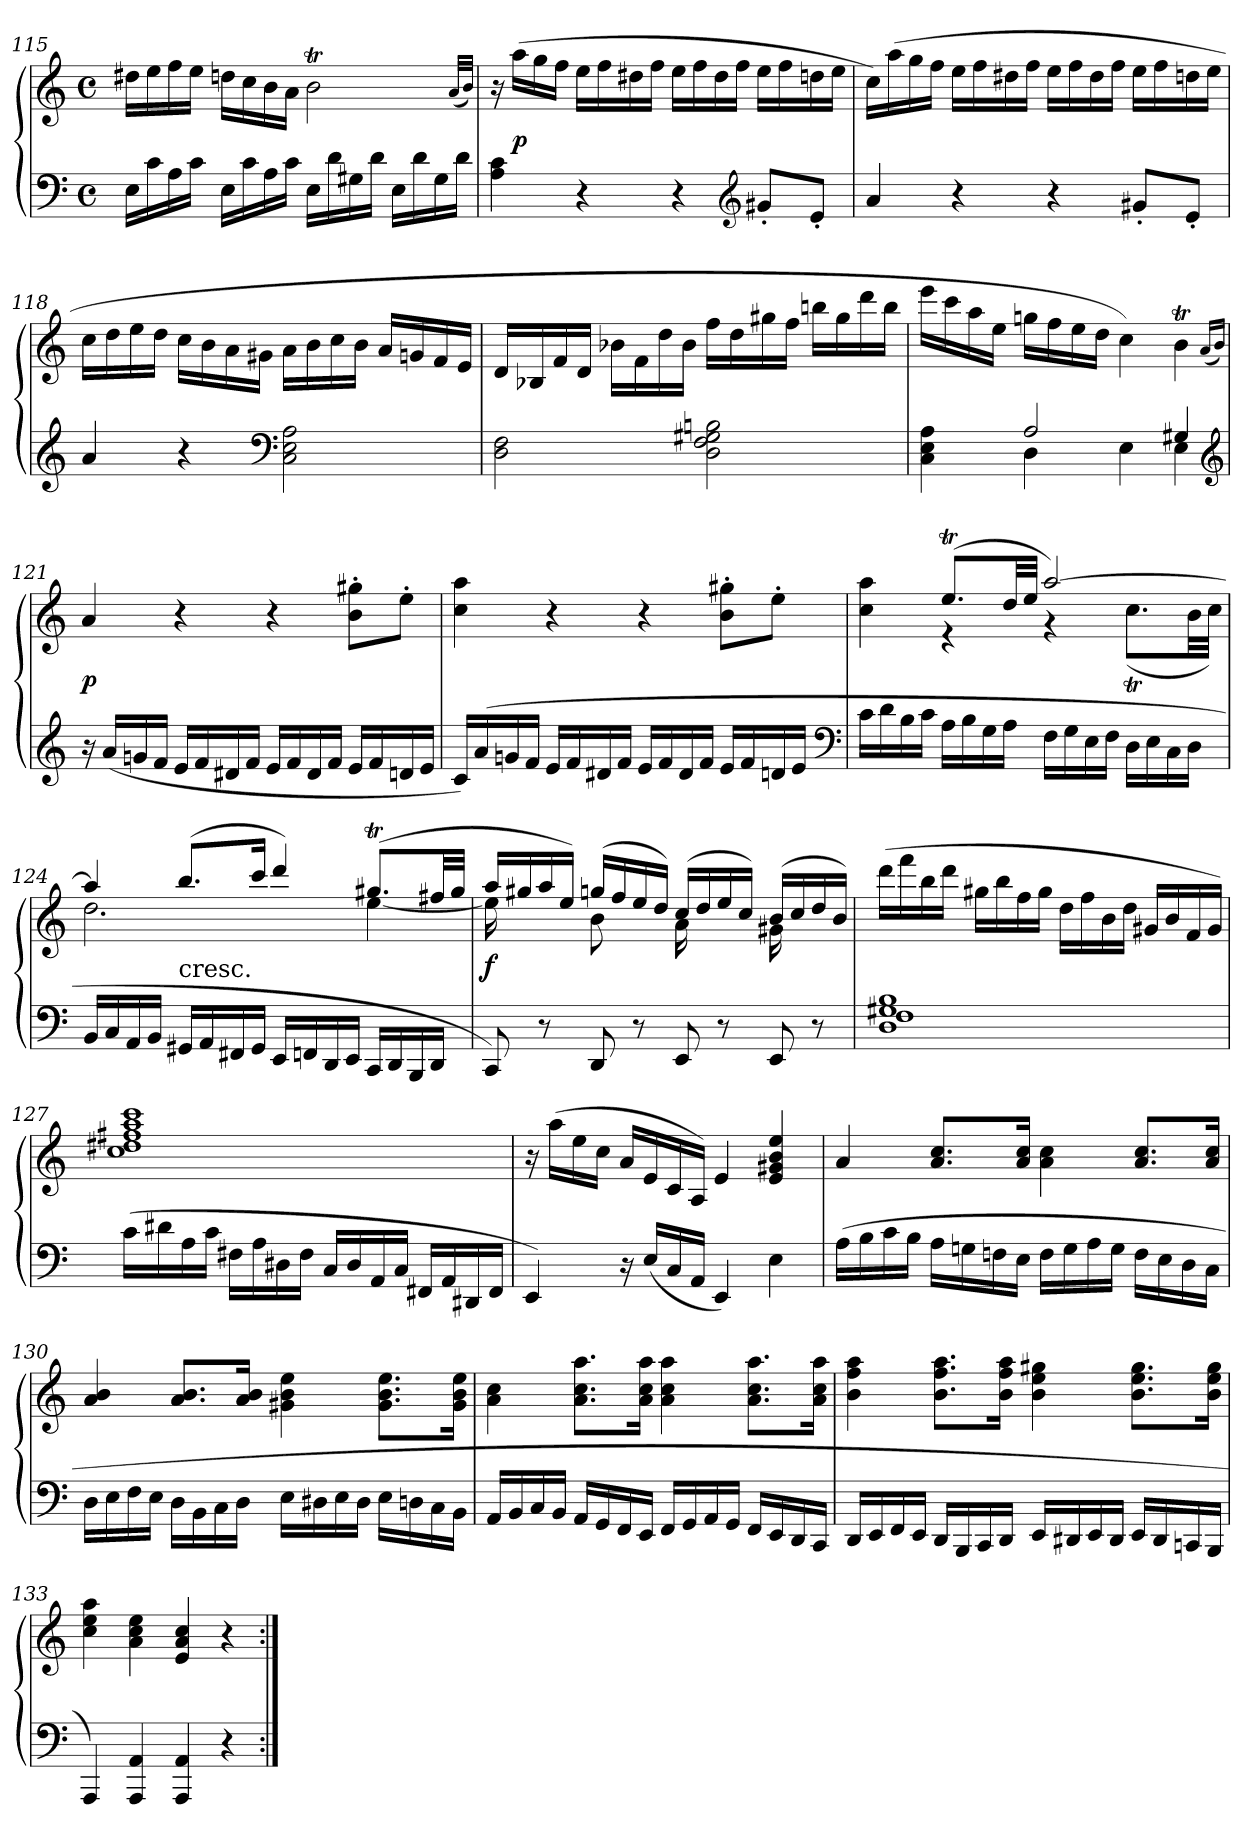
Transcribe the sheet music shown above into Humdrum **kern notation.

**kern	**kern	**dynam
*part1	*part1	*part1
*staff2	*staff1	*staff1/2
*clefF4	*clefG2	*
*k[]	*k[]	*
*a:	*a:	*
*M4/4	*M4/4	*
*met(c)	*met(c)	*
=115	=115	=115
16ELL	16dd#XLL	.
16c	16ee	.
16A	16ff	.
16cJJ	16eeJJ	.
16ELL	16ddnLL	.
16c	16cc	.
16A	16b	.
16cJJ	16aJJ	.
16ELL	2bt	.
16d	.	.
16G#X	.	.
16dJJ	.	.
16ELL	.	.
16d	.	.
16G#	.	.
16dJJ	.	.
.	(32qaLLL	.
.	32qbJJJ)	.
=116	=116	=116
4A 4c	16r	.
.	(16aaLL	p
.	16gg	.
.	16ffJJ	.
4r	16eeLL	.
.	16ff	.
.	16dd#X	.
.	16ffJJ	.
4r	16eeLL	.
.	16ff	.
.	16dd#	.
.	16ffJJ	.
*clefG2	*	*
8g#X'L	16eeLL	.
.	16ff	.
8e'J	16ddn	.
.	16eeJJ	.
=117	=117	=117
4a	16ccLL)	.
.	(16aa	.
.	16gg	.
.	16ffJJ	.
4r	16eeLL	.
.	16ff	.
.	16dd#X	.
.	16ffJJ	.
4r	16eeLL	.
.	16ff	.
.	16dd#	.
.	16ffJJ	.
8g#X'L	16eeLL	.
.	16ff	.
8e'J	16ddn	.
.	16eeJJ	.
=118	=118	=118
4a	16ccLL	.
.	16dd	.
.	16ee	.
.	16ddJJ	.
4r	16cc\LL	.
.	16b\	.
.	16a\	.
.	16g#X\JJ	.
*clefF4	*	*
2C 2E 2A	16aLL	.
.	16b	.
.	16cc	.
.	16bJJ	.
.	16aLL	.
.	16gn	.
.	16f	.
.	16eJJ	.
=119	=119	=119
2D 2F	16dLL	.
.	16B-X	.
.	16f	.
.	16dJJ	.
.	16b-X\LL	.
.	16f\	.
.	16dd\	.
.	16b-\JJ	.
2D 2F 2G#X 2Bn	16ffLL	.
.	16dd	.
.	16gg#X	.
.	16ffJJ	.
.	16bbnLL	.
.	16gg#	.
.	16ddd	.
.	16bbJJ	.
=120	=120	=120
*^	*	*
4ryy	4C 4E 4A	16eeeLL	.
.	.	16ccc	.
.	.	16aa	.
.	.	16eeJJ	.
2A	4D	16ggnLL	.
.	.	16ff	.
.	.	16ee	.
.	.	16ddJJ	.
.	4E	4cc)	.
4G#X	4E	4bt	.
*v	*v	*	*
*clefG2	*	*
.	(16qaLL	.
.	16qbJJ)	.
=121	=121	=121
16r	4a	p
(16aLL	.	.
16gn	.	.
16fJJ	.	.
16eLL	4r	.
16f	.	.
16d#X	.	.
16fJJ	.	.
16eLL	4r	.
16f	.	.
16d#	.	.
16fJJ	.	.
16eLL	8b' 8gg#X'L	.
16f	.	.
16dn	8ee'J	.
16eJJ	.	.
=122	=122	=122
16cLL)	4cc 4aa	.
(>16a	.	.
16gn	.	.
16fJJ	.	.
16eLL	4r	.
16f	.	.
16d#X	.	.
16fJJ	.	.
16eLL	4r	.
16f	.	.
16d#	.	.
16fJJ	.	.
16eLL	8b' 8gg#X'L	.
16f	.	.
16dn	8ee'J	.
16eJJ	.	.
*clefF4	*	*
=123	=123	=123
*	*^	*
16cLL	4ryy	4cc 4aa	.
16d	.	.	.
16B	.	.	.
16cJJ	.	.	.
16ALL	(8.eetL	4r	.
16B	.	.	.
16G	.	.	.
16AJJ	32ddLL	.	.
.	32eeJJJ	.	.
16FLL	[2aa)	4r	.
16G	.	.	.
16E	.	.	.
16FJJ	.	.	.
16DLL	.	(8.ccTL	.
16E	.	.	.
16C	.	.	.
16DJJ	.	32bLL	.
.	.	32ccJJJ)	.
=124	=124	=124	=124
16BBLL	4aa]	2.dd	.
16C	.	.	.
16AA	.	.	.
16BBJJ	.	.	.
!	!LO:TX:c:t=cresc.	!	!
16GG#XLL	(8.bbL	.	.
16AA	.	.	.
16FF#X	.	.	.
16GG#JJ	16cccJk	.	.
16EELL	4ddd)	.	.
16FFn	.	.	.
16DD	.	.	.
16EEJJ	.	.	.
16CCLL	(8.gg#XtL	[4ee	.
16DD	.	.	.
16BBB	.	.	.
16DDJJ	32ff#XLL	.	.
.	32gg#JJJ	.	.
=125	=125	=125	=125
8CC)	16aaLL	16ee]	f
.	16gg#X	8.ryy	.
8r	16aa	.	.
.	16eeJJ)	.	.
8DD	(16ggnLL	8b	.
.	16ff	.	.
8r	16ee	8ryy	.
.	16ddJJ)	.	.
8EE	(16ccLL	16a	.
.	16dd	8.ryy	.
8r	16ee	.	.
.	16ccJJ)	.	.
8EE	(16bLL	16g#X	.
.	16cc	8.ryy	.
8r	16dd	.	.
.	16bJJ)	.	.
*	*v	*v	*
=126	=126	=126
*^	*	*
1D 1G#X 1B	1F	(16dddLL	.
.	.	16fff	.
.	.	16bb	.
.	.	16dddJJ	.
.	.	16gg#XLL	.
.	.	16bb	.
.	.	16ff	.
.	.	16gg#JJ	.
.	.	16ddLL	.
.	.	16ff	.
.	.	16b	.
.	.	16ddJJ	.
.	.	16g#XLL	.
.	.	16b	.
.	.	16f	.
.	.	16g#JJ)	.
*v	*v	*	*
=127	=127	=127
(16cLL	1cc 1dd#X 1ff#X 1aa 1ccc	.
16d#X	.	.
16A	.	.
16cJJ	.	.
16F#XLL	.	.
16A	.	.
16D#X	.	.
16F#JJ	.	.
16CLL	.	.
16D#	.	.
16AA	.	.
16CJJ	.	.
16FF#XLL	.	.
16AA	.	.
16DD#X	.	.
16FF#JJ	.	.
=128	=128	=128
4EE)	16r	.
.	(16aaLL	.
.	16ee	.
.	16ccJJ	.
16r	16aLL	.
(16ELL	16e	.
16C	16c	.
16AAJJ	16AJJ)	.
4EE)	4e	.
4E	4e 4g#X 4b 4ee	.
=129	=129	=129
(>16ALL	4a	.
16B	.	.
16c	.	.
16BJJ	.	.
16ALL	8.a/ 8.cc/L	.
16Gn	.	.
16Fn	.	.
16EJJ	16a/ 16cc/Jk	.
16FLL	4a 4cc	.
16G	.	.
16A	.	.
16GJJ	.	.
16FLL	8.a/ 8.cc/L	.
16E	.	.
16D	.	.
16CJJ	16a/ 16cc/Jk	.
=130	=130	=130
16DLL	4a 4b	.
16E	.	.
16F	.	.
16EJJ	.	.
16D\LL	8.a 8.bL	.
16BB\	.	.
16C\	.	.
16D\JJ	16a 16bJk	.
16ELL	4g#X 4b 4ee	.
16D#X	.	.
16E	.	.
16D#JJ	.	.
16E\LL	8.g# 8.b 8.eeL	.
16Dn\	.	.
16C\	.	.
16BB\JJ	16g# 16b 16eeJk	.
=131	=131	=131
16AALL	4a 4cc	.
16BB	.	.
16C	.	.
16BBJJ	.	.
16AALL	8.a 8.cc 8.aaL	.
16GG	.	.
16FF	.	.
16EEJJ	16a 16cc 16aaJk	.
16FFLL	4a 4cc 4aa	.
16GG	.	.
16AA	.	.
16GGJJ	.	.
16FFLL	8.a 8.cc 8.aaL	.
16EE	.	.
16DD	.	.
16CCJJ	16a 16cc 16aaJk	.
=132	=132	=132
16DDLL	4b 4ff 4aa	.
16EE	.	.
16FF	.	.
16EEJJ	.	.
16DDLL	8.b 8.ff 8.aaL	.
16BBB	.	.
16CC	.	.
16DDJJ	16b 16ff 16aaJk	.
16EELL	4b 4ee 4gg#X	.
16DD#X	.	.
16EE	.	.
16DD#JJ	.	.
16EELL	8.b 8.ee 8.gg#L	.
16DD#	.	.
16CCn	.	.
16BBBJJ	16b 16ee 16gg#Jk	.
=133	=133	=133
4AAA)	4cc 4ee 4aa	.
4AAA 4AA	4a 4cc 4ee	.
4AAA 4AA	4e 4a 4cc	.
4r	4r	.
=:|!	=:|!	=:|!
*-	*-	*-
